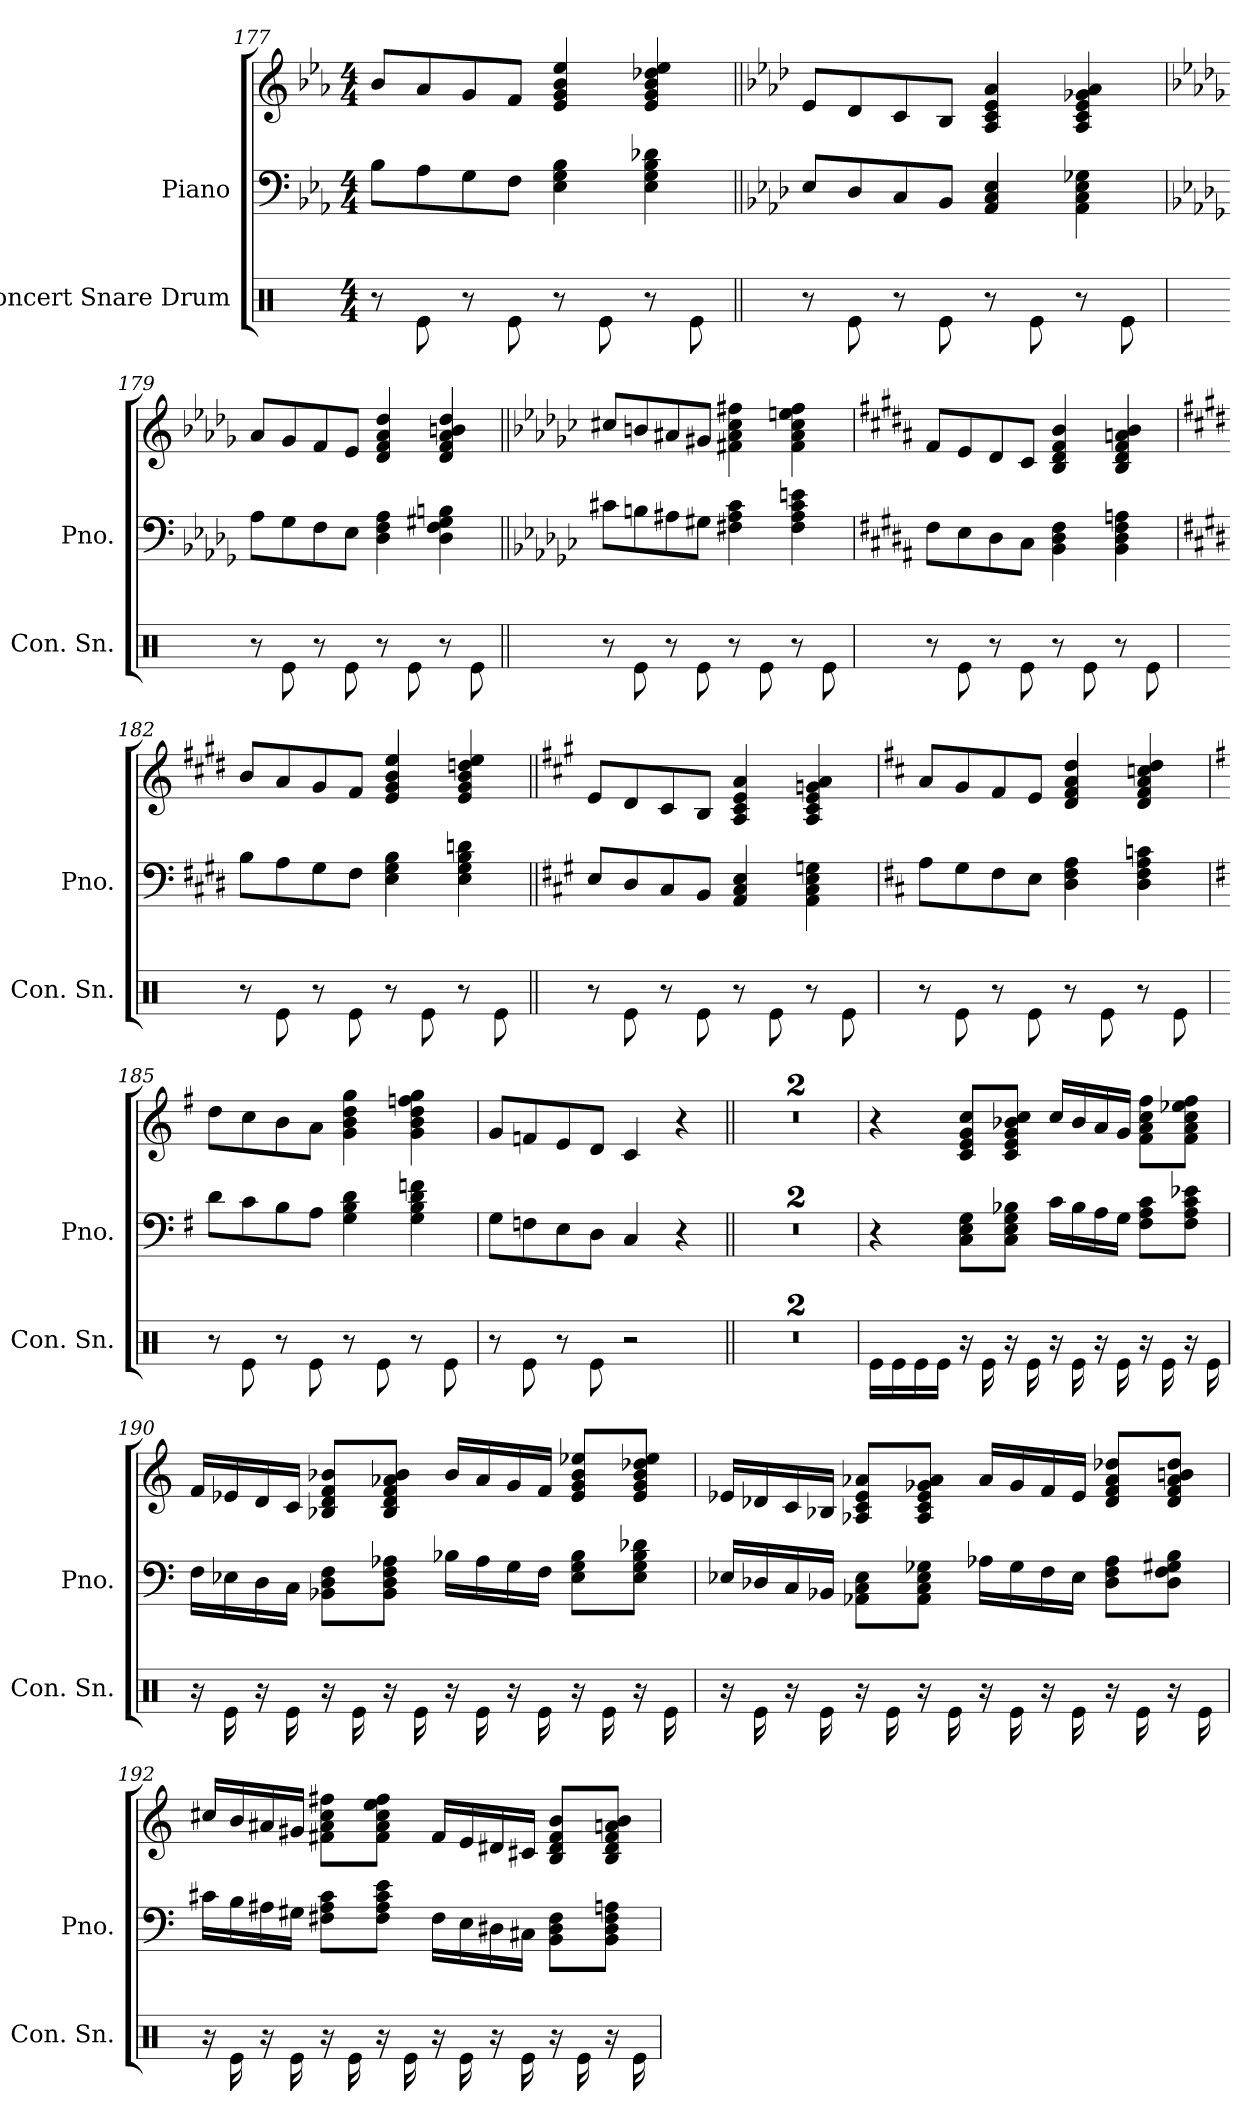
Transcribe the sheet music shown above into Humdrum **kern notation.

**kern	**kern	**kern
*part2	*part1	*part1
*staff3	*staff2	*staff1
*I"Concert Snare Drum	*I"Piano	*
*I'Con. Sn.	*I'Pno.	*
*clefX	*clefF4	*clefG2
*k[]	*k[b-e-a-]	*k[b-e-a-]
*M4/4	*M4/4	*M4/4
=177	=177	=177
8r	8B-\L	8b-/L
8Re\	8A-\	8a-/
8r	8G\	8g/
8Re\	8F\J	8f/J
8r	4E-\ 4G\ 4B-\	4e-/ 4g/ 4b-/ 4ee-/
8Re\	.	.
8r	4E-\ 4G\ 4B-\ 4d-X\	4e-/ 4g/ 4b-/ 4dd-X/ 4ee-/
8Re\	.	.
!!LO:PB:g=z
=178||	=178||	=178||
*	*k[b-e-a-d-]	*k[b-e-a-d-]
8r	8E-/L	8e-/L
8Re\	8D-/	8d-/
8r	8C/	8c/
8Re\	8BB-/J	8B-/J
8r	4AA-/ 4C/ 4E-/	4A-/ 4c/ 4e-/ 4a-/
8Re\	.	.
8r	4AA-\ 4C\ 4E-\ 4G-X\	4A-/ 4c/ 4e-/ 4g-X/ 4a-/
8Re\	.	.
=179	=179	=179
*	*k[b-e-a-d-g-]	*k[b-e-a-d-g-]
8r	8A-\L	8a-/L
8Re\	8G-\	8g-/
8r	8F\	8f/
8Re\	8E-\J	8e-/J
8r	4D-\ 4F\ 4A-\	4d-/ 4f/ 4a-/ 4dd-/
8Re\	.	.
8r	4D-\ 4F\ 4G#X\ 4Bn\	4d-/ 4f/ 4a-/ 4bn/ 4dd-/
8Re\	.	.
!!LO:LB:g=z
=180||	=180||	=180||
*	*k[b-e-a-d-g-c-]	*k[b-e-a-d-g-c-]
8r	8c#X\L	8cc#X/L
8Re\	8Bn\	8bn/
8r	8A#X\	8a#X/
8Re\	8G#X\J	8g#X/J
8r	4F#X\ 4A#\ 4c#\	4f#X\ 4a#\ 4cc#\ 4ff#X\
8Re\	.	.
8r	4F#\ 4A#\ 4c#\ 4en\	4f#\ 4a#\ 4cc#\ 4een\ 4ff#\
8Re\	.	.
=181	=181	=181
*	*k[f#c#g#d#a#]	*k[f#c#g#d#a#]
8r	8F#\L	8f#/L
8Re\	8E\	8e/
8r	8D#\	8d#/
8Re\	8C#\J	8c#/J
8r	4BB\ 4D#\ 4F#\	4B/ 4d#/ 4f#/ 4b/
8Re\	.	.
8r	4BB\ 4D#\ 4F#\ 4An\	4B/ 4d#/ 4f#/ 4an/ 4b/
8Re\	.	.
=182	=182	=182
*	*k[f#c#g#d#]	*k[f#c#g#d#]
8r	8B\L	8b/L
8Re\	8A\	8a/
8r	8G#\	8g#/
8Re\	8F#\J	8f#/J
8r	4E\ 4G#\ 4B\	4e/ 4g#/ 4b/ 4ee/
8Re\	.	.
8r	4E\ 4G#\ 4B\ 4dn\	4e/ 4g#/ 4b/ 4ddn/ 4ee/
8Re\	.	.
!!LO:LB:g=z
=183||	=183||	=183||
*	*k[f#c#g#]	*k[f#c#g#]
8r	8E/L	8e/L
8Re\	8D/	8d/
8r	8C#/	8c#/
8Re\	8BB/J	8B/J
8r	4AA/ 4C#/ 4E/	4A/ 4c#/ 4e/ 4a/
8Re\	.	.
8r	4AA\ 4C#\ 4E\ 4Gn\	4A/ 4c#/ 4e/ 4gn/ 4a/
8Re\	.	.
=184	=184	=184
*	*k[f#c#]	*k[f#c#]
8r	8A\L	8a/L
8Re\	8G\	8g/
8r	8F#\	8f#/
8Re\	8E\J	8e/J
8r	4D\ 4F#\ 4A\	4d/ 4f#/ 4a/ 4dd/
8Re\	.	.
8r	4D\ 4F#\ 4A\ 4cn\	4d/ 4f#/ 4a/ 4ccn/ 4dd/
8Re\	.	.
=185	=185	=185
*	*k[f#]	*k[f#]
8r	8d\L	8dd\L
8Re\	8c\	8cc\
8r	8B\	8b\
8Re\	8A\J	8a\J
8r	4G\ 4B\ 4d\	4g\ 4b\ 4dd\ 4gg\
8Re\	.	.
8r	4G\ 4B\ 4d\ 4fn\	4g\ 4b\ 4dd\ 4ffn\ 4gg\
8Re\	.	.
=186	=186	=186
8r	8G\L	8g/L
8Re\	8Fn\	8fn/
8r	8E\	8e/
8Re\	8D\J	8d/J
2r	4C/	4c/
.	4r	4r
=187||	=187||	=187||
1r	1r	1r
!!LO:LB:g=z
=188	=188	=188
1r	1r	1r
=189	=189	=189
*	*k[]	*k[]
16Re\LL	4r	4r
16Re\	.	.
16Re\	.	.
16Re\JJ	.	.
16r	8C\ 8E\ 8G\L	8c/ 8e/ 8g/ 8cc/L
16Re\	.	.
16r	8C\ 8E\ 8G\ 8B-X\J	8c/ 8e/ 8g/ 8b-X/ 8cc/J
16Re\	.	.
16r	16c\LL	16cc/LL
16Re\	16B-\	16b-/
16r	16A\	16a/
16Re\	16G\JJ	16g/JJ
16r	8F\ 8A\ 8c\L	8f\ 8a\ 8cc\ 8ff\L
16Re\	.	.
16r	8F\ 8A\ 8c\ 8e-X\J	8f\ 8a\ 8cc\ 8ee-X\ 8ff\J
16Re\	.	.
=190	=190	=190
16r	16F\LL	16f/LL
16Re\	16E-X\	16e-X/
16r	16D\	16d/
16Re\	16C\JJ	16c/JJ
16r	8BB-X\ 8D\ 8F\L	8B-X/ 8d/ 8f/ 8b-X/L
16Re\	.	.
16r	8BB-\ 8D\ 8F\ 8A-X\J	8B-/ 8d/ 8f/ 8a-X/ 8b-/J
16Re\	.	.
16r	16B-X\LL	16b-/LL
16Re\	16A-\	16a-/
16r	16G\	16g/
16Re\	16F\JJ	16f/JJ
16r	8E-\ 8G\ 8B-\L	8e-/ 8g/ 8b-/ 8ee-X/L
16Re\	.	.
16r	8E-\ 8G\ 8B-\ 8d-X\J	8e-/ 8g/ 8b-/ 8dd-X/ 8ee-/J
16Re\	.	.
!!LO:PB:g=z
=191	=191	=191
16r	16E-X/LL	16e-X/LL
16Re\	16D-X/	16d-X/
16r	16C/	16c/
16Re\	16BB-X/JJ	16B-X/JJ
16r	8AA-X\ 8C\ 8E-\L	8A-X/ 8c/ 8e-/ 8a-X/L
16Re\	.	.
16r	8AA-\ 8C\ 8E-\ 8G-X\J	8A-/ 8c/ 8e-/ 8g-X/ 8a-/J
16Re\	.	.
16r	16A-X\LL	16a-/LL
16Re\	16G-\	16g-/
16r	16F\	16f/
16Re\	16E-\JJ	16e-/JJ
16r	8D-\ 8F\ 8A-\L	8d-/ 8f/ 8a-/ 8dd-X/L
16Re\	.	.
16r	8D-\ 8F\ 8G#X\ 8B\J	8d-/ 8f/ 8a-/ 8bn/ 8dd-/J
16Re\	.	.
=192	=192	=192
16r	16c#X\LL	16cc#X/LL
16Re\	16B\	16b/
16r	16A#X\	16a#X/
16Re\	16G#X\JJ	16g#X/JJ
16r	8F#X\ 8A#\ 8c#\L	8f#X\ 8a#\ 8cc#\ 8ff#X\L
16Re\	.	.
16r	8F#\ 8A#\ 8c#\ 8e\J	8f#\ 8a#\ 8cc#\ 8ee\ 8ff#\J
16Re\	.	.
16r	16F#\LL	16f#/LL
16Re\	16E\	16e/
16r	16D#X\	16d#X/
16Re\	16C#X\JJ	16c#X/JJ
16r	8BB\ 8D#\ 8F#\L	8B/ 8d#/ 8f#/ 8b/L
16Re\	.	.
16r	8BB\ 8D#\ 8F#\ 8An\J	8B/ 8d#/ 8f#/ 8an/ 8b/J
16Re\	.	.
=	=	=
*-	*-	*-
